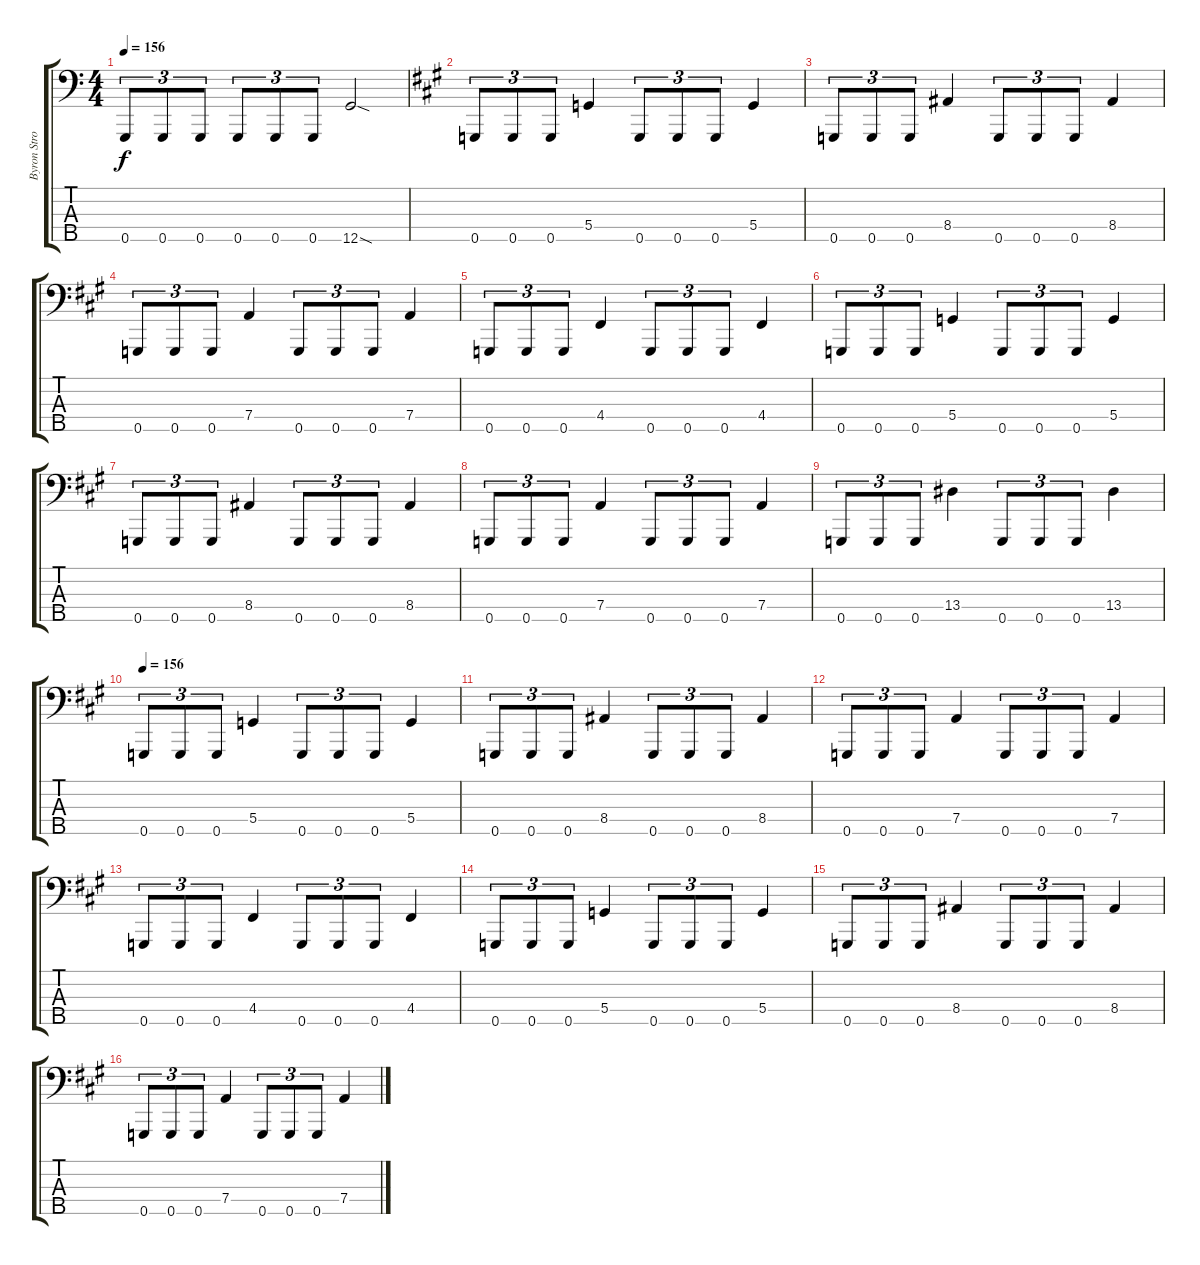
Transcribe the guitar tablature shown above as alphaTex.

\track ("Byron Stroud" "Byron Stro") {instrument electricbasspick}
\staff {score tabs}
\tuning (F2 C2 G1 D1 G0) {hide}
\ts (4 4)
\tempo 156
\clef f4
\ks c
0.5.8{tu (3 2) dy f} 0.5.8{tu (3 2)} 0.5.8{tu (3 2)} 0.5.8{tu (3 2)} 0.5.8{tu (3 2)} 0.5.8{tu (3 2)} 12.5{sod}.2 |
\ks a
0.5.8{tu (3 2)} 0.5.8{tu (3 2)} 0.5.8{tu (3 2)} 5.4.4 0.5.8{tu (3 2)} 0.5.8{tu (3 2)} 0.5.8{tu (3 2)} 5.4.4 |
0.5.8{tu (3 2)} 0.5.8{tu (3 2)} 0.5.8{tu (3 2)} 8.4.4 0.5.8{tu (3 2)} 0.5.8{tu (3 2)} 0.5.8{tu (3 2)} 8.4.4 |
0.5.8{tu (3 2)} 0.5.8{tu (3 2)} 0.5.8{tu (3 2)} 7.4.4 0.5.8{tu (3 2)} 0.5.8{tu (3 2)} 0.5.8{tu (3 2)} 7.4.4 |
0.5.8{tu (3 2)} 0.5.8{tu (3 2)} 0.5.8{tu (3 2)} 4.4.4 0.5.8{tu (3 2)} 0.5.8{tu (3 2)} 0.5.8{tu (3 2)} 4.4.4 |
0.5.8{tu (3 2)} 0.5.8{tu (3 2)} 0.5.8{tu (3 2)} 5.4.4 0.5.8{tu (3 2)} 0.5.8{tu (3 2)} 0.5.8{tu (3 2)} 5.4.4 |
0.5.8{tu (3 2)} 0.5.8{tu (3 2)} 0.5.8{tu (3 2)} 8.4.4 0.5.8{tu (3 2)} 0.5.8{tu (3 2)} 0.5.8{tu (3 2)} 8.4.4 |
0.5.8{tu (3 2)} 0.5.8{tu (3 2)} 0.5.8{tu (3 2)} 7.4.4 0.5.8{tu (3 2)} 0.5.8{tu (3 2)} 0.5.8{tu (3 2)} 7.4.4 |
0.5.8{tu (3 2)} 0.5.8{tu (3 2)} 0.5.8{tu (3 2)} 13.4.4 0.5.8{tu (3 2)} 0.5.8{tu (3 2)} 0.5.8{tu (3 2)} 13.4.4 |
\tempo 156
0.5.8{tu (3 2)} 0.5.8{tu (3 2)} 0.5.8{tu (3 2)} 5.4.4 0.5.8{tu (3 2)} 0.5.8{tu (3 2)} 0.5.8{tu (3 2)} 5.4.4 |
0.5.8{tu (3 2)} 0.5.8{tu (3 2)} 0.5.8{tu (3 2)} 8.4.4 0.5.8{tu (3 2)} 0.5.8{tu (3 2)} 0.5.8{tu (3 2)} 8.4.4 |
0.5.8{tu (3 2)} 0.5.8{tu (3 2)} 0.5.8{tu (3 2)} 7.4.4 0.5.8{tu (3 2)} 0.5.8{tu (3 2)} 0.5.8{tu (3 2)} 7.4.4 |
0.5.8{tu (3 2)} 0.5.8{tu (3 2)} 0.5.8{tu (3 2)} 4.4.4 0.5.8{tu (3 2)} 0.5.8{tu (3 2)} 0.5.8{tu (3 2)} 4.4.4 |
0.5.8{tu (3 2)} 0.5.8{tu (3 2)} 0.5.8{tu (3 2)} 5.4.4 0.5.8{tu (3 2)} 0.5.8{tu (3 2)} 0.5.8{tu (3 2)} 5.4.4 |
0.5.8{tu (3 2)} 0.5.8{tu (3 2)} 0.5.8{tu (3 2)} 8.4.4 0.5.8{tu (3 2)} 0.5.8{tu (3 2)} 0.5.8{tu (3 2)} 8.4.4 |
0.5.8{tu (3 2)} 0.5.8{tu (3 2)} 0.5.8{tu (3 2)} 7.4.4 0.5.8{tu (3 2)} 0.5.8{tu (3 2)} 0.5.8{tu (3 2)} 7.4.4
